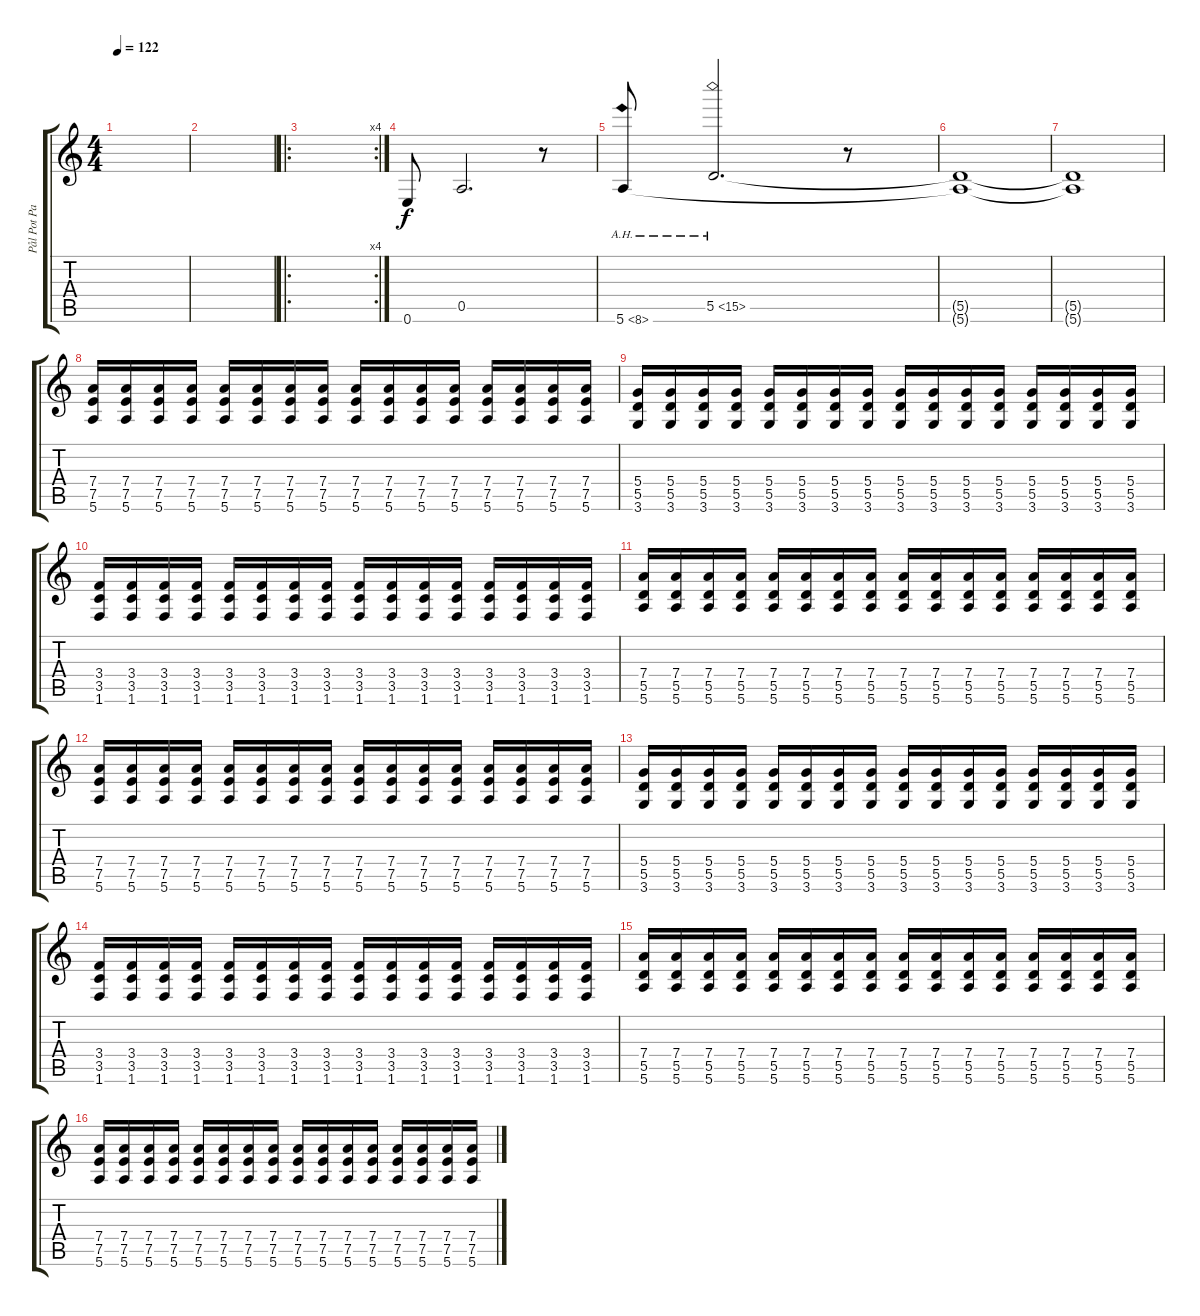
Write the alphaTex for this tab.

\track ("Pål Pot Pamparius" "Pål Pot Pa") {instrument overdrivenguitar}
\staff {score tabs}
\tuning (E4 B3 G3 D3 A2 E2) {hide}
\ts (4 4)
\tempo 122
\clef g2
\ks c
|
|
\ro
\rc 4
|
0.6.8 0.5.2{d} r.8 |
5.6{ah 3}.8 5.5{ah 10}.2{d} r.8 |
(5.5{t} 5.6{t}).1 |
(5.5{t} 5.6{t}).1 |
(7.4 7.5 5.6).16 (7.4 7.5 5.6).16 (7.4 7.5 5.6).16 (7.4 7.5 5.6).16 (7.4 7.5 5.6).16 (7.4 7.5 5.6).16 (7.4 7.5 5.6).16 (7.4 7.5 5.6).16 (7.4 7.5 5.6).16 (7.4 7.5 5.6).16 (7.4 7.5 5.6).16 (7.4 7.5 5.6).16 (7.4 7.5 5.6).16 (7.4 7.5 5.6).16 (7.4 7.5 5.6).16 (7.4 7.5 5.6).16 |
(5.4 5.5 3.6).16 (5.4 5.5 3.6).16 (5.4 5.5 3.6).16 (5.4 5.5 3.6).16 (5.4 5.5 3.6).16 (5.4 5.5 3.6).16 (5.4 5.5 3.6).16 (5.4 5.5 3.6).16 (5.4 5.5 3.6).16 (5.4 5.5 3.6).16 (5.4 5.5 3.6).16 (5.4 5.5 3.6).16 (5.4 5.5 3.6).16 (5.4 5.5 3.6).16 (5.4 5.5 3.6).16 (5.4 5.5 3.6).16 |
(3.4 3.5 1.6).16 (3.4 3.5 1.6).16 (3.4 3.5 1.6).16 (3.4 3.5 1.6).16 (3.4 3.5 1.6).16 (3.4 3.5 1.6).16 (3.4 3.5 1.6).16 (3.4 3.5 1.6).16 (3.4 3.5 1.6).16 (3.4 3.5 1.6).16 (3.4 3.5 1.6).16 (3.4 3.5 1.6).16 (3.4 3.5 1.6).16 (3.4 3.5 1.6).16 (3.4 3.5 1.6).16 (3.4 3.5 1.6).16 |
(7.4 5.5 5.6).16 (7.4 5.5 5.6).16 (7.4 5.5 5.6).16 (7.4 5.5 5.6).16 (7.4 5.5 5.6).16 (7.4 5.5 5.6).16 (7.4 5.5 5.6).16 (7.4 5.5 5.6).16 (7.4 5.5 5.6).16 (7.4 5.5 5.6).16 (7.4 5.5 5.6).16 (7.4 5.5 5.6).16 (7.4 5.5 5.6).16 (7.4 5.5 5.6).16 (7.4 5.5 5.6).16 (7.4 5.5 5.6).16 |
(7.4 7.5 5.6).16 (7.4 7.5 5.6).16 (7.4 7.5 5.6).16 (7.4 7.5 5.6).16 (7.4 7.5 5.6).16 (7.4 7.5 5.6).16 (7.4 7.5 5.6).16 (7.4 7.5 5.6).16 (7.4 7.5 5.6).16 (7.4 7.5 5.6).16 (7.4 7.5 5.6).16 (7.4 7.5 5.6).16 (7.4 7.5 5.6).16 (7.4 7.5 5.6).16 (7.4 7.5 5.6).16 (7.4 7.5 5.6).16 |
(5.4 5.5 3.6).16 (5.4 5.5 3.6).16 (5.4 5.5 3.6).16 (5.4 5.5 3.6).16 (5.4 5.5 3.6).16 (5.4 5.5 3.6).16 (5.4 5.5 3.6).16 (5.4 5.5 3.6).16 (5.4 5.5 3.6).16 (5.4 5.5 3.6).16 (5.4 5.5 3.6).16 (5.4 5.5 3.6).16 (5.4 5.5 3.6).16 (5.4 5.5 3.6).16 (5.4 5.5 3.6).16 (5.4 5.5 3.6).16 |
(3.4 3.5 1.6).16 (3.4 3.5 1.6).16 (3.4 3.5 1.6).16 (3.4 3.5 1.6).16 (3.4 3.5 1.6).16 (3.4 3.5 1.6).16 (3.4 3.5 1.6).16 (3.4 3.5 1.6).16 (3.4 3.5 1.6).16 (3.4 3.5 1.6).16 (3.4 3.5 1.6).16 (3.4 3.5 1.6).16 (3.4 3.5 1.6).16 (3.4 3.5 1.6).16 (3.4 3.5 1.6).16 (3.4 3.5 1.6).16 |
(7.4 5.5 5.6).16 (7.4 5.5 5.6).16 (7.4 5.5 5.6).16 (7.4 5.5 5.6).16 (7.4 5.5 5.6).16 (7.4 5.5 5.6).16 (7.4 5.5 5.6).16 (7.4 5.5 5.6).16 (7.4 5.5 5.6).16 (7.4 5.5 5.6).16 (7.4 5.5 5.6).16 (7.4 5.5 5.6).16 (7.4 5.5 5.6).16 (7.4 5.5 5.6).16 (7.4 5.5 5.6).16 (7.4 5.5 5.6).16 |
(7.4 7.5 5.6).16 (7.4 7.5 5.6).16 (7.4 7.5 5.6).16 (7.4 7.5 5.6).16 (7.4 7.5 5.6).16 (7.4 7.5 5.6).16 (7.4 7.5 5.6).16 (7.4 7.5 5.6).16 (7.4 7.5 5.6).16 (7.4 7.5 5.6).16 (7.4 7.5 5.6).16 (7.4 7.5 5.6).16 (7.4 7.5 5.6).16 (7.4 7.5 5.6).16 (7.4 7.5 5.6).16 (7.4 7.5 5.6).16
